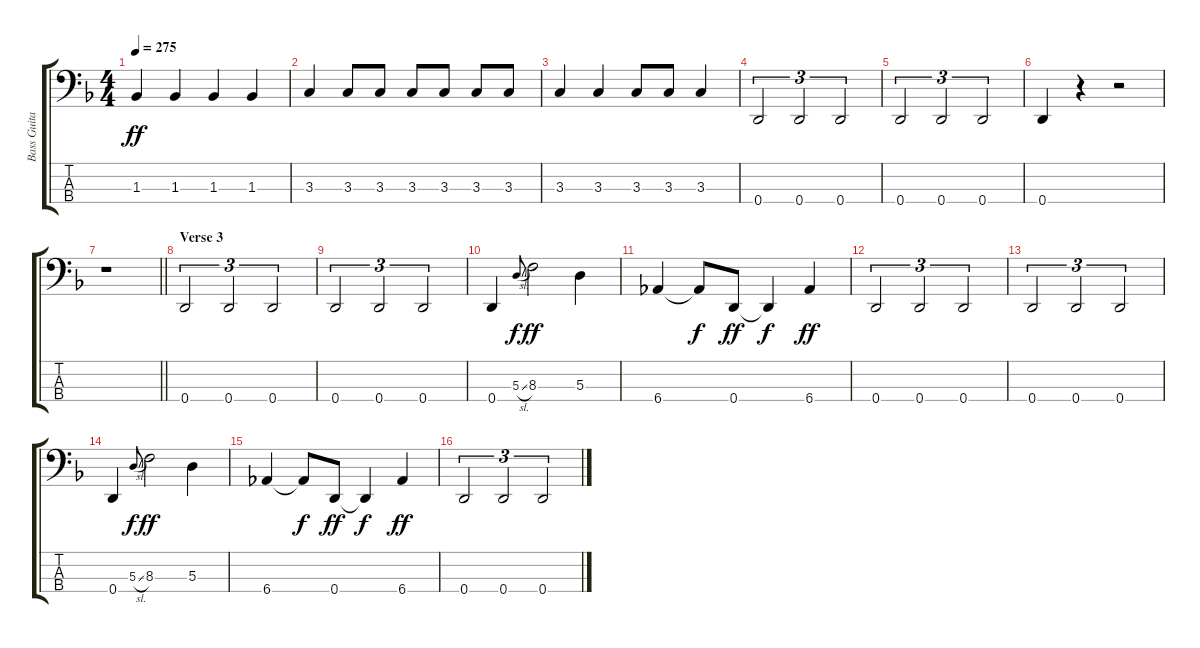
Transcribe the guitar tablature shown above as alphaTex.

\track ("Bass Guitar" "Bass Guita") {instrument electricbassfinger}
\staff {score tabs}
\tuning (G2 D2 A1 D1) {hide}
\ts (4 4)
\tempo 275
\clef f4
\ks dminor
1.3{t}.4{dy ff} 1.3.4{beam merge} 1.3.4 1.3.4 |
3.3.4 3.3.8 3.3.8 3.3.8 3.3.8 3.3.8 3.3.8 |
3.3.4 3.3.4 3.3.8 3.3.8 3.3.4 |
0.4.2{tu (3 2)} 0.4.2{tu (3 2)} 0.4.2{tu (3 2)} |
0.4.2{tu (3 2)} 0.4.2{tu (3 2)} 0.4.2{tu (3 2)} |
0.4.4 r.4 r.2 |
\barLineRight lightlight
r.1 |
\section ("" "Verse 3")
0.4.2{tu (3 2)} 0.4.2{tu (3 2)} 0.4.2{tu (3 2)} |
0.4.2{tu (3 2)} 0.4.2{tu (3 2)} 0.4.2{tu (3 2)} |
0.4.4 5.3{sl}.8{gr onbeat dy f} 8.3.2{dy ff} 5.3.4 |
6.4.4 6.4{t}.8{dy f} 0.4.8{dy ff} 0.4{t}.4{dy f} 6.4.4{dy ff} |
0.4.2{tu (3 2)} 0.4.2{tu (3 2)} 0.4.2{tu (3 2)} |
0.4.2{tu (3 2)} 0.4.2{tu (3 2)} 0.4.2{tu (3 2)} |
0.4.4 5.3{sl}.8{gr onbeat dy f} 8.3.2{dy ff} 5.3.4 |
6.4.4 6.4{t}.8{dy f} 0.4.8{dy ff} 0.4{t}.4{dy f} 6.4.4{dy ff} |
0.4.2{tu (3 2)} 0.4.2{tu (3 2)} 0.4.2{tu (3 2)}
